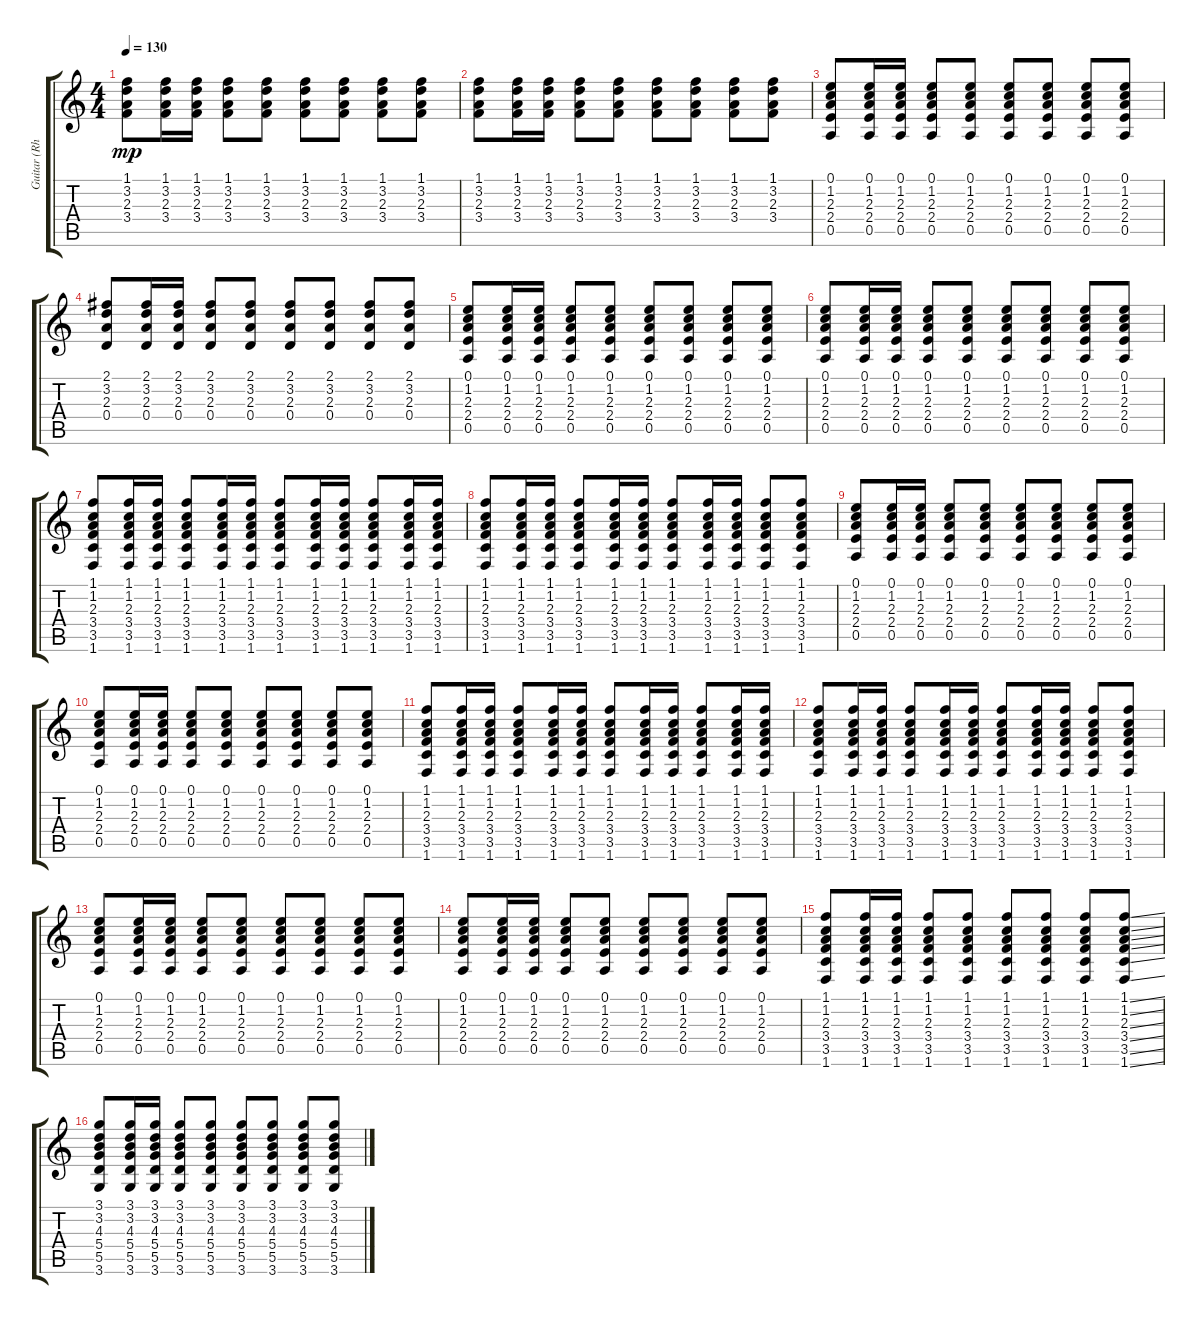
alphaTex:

\track ("Guitar (Rhythm)" "Guitar (Rh") {instrument acousticguitarsteel}
\staff {score tabs}
\tuning (E4 B3 G3 D3 A2 E2) {hide}
\ts (4 4)
\tempo 130
\clef g2
\ks c
(1.1 3.2 2.3 3.4).8{dy mp} (1.1 3.2 2.3 3.4).16 (1.1 3.2 2.3 3.4).16 (1.1 3.2 2.3 3.4).8 (1.1 3.2 2.3 3.4).8 (1.1 3.2 2.3 3.4).8 (1.1 3.2 2.3 3.4).8 (1.1 3.2 2.3 3.4).8 (1.1 3.2 2.3 3.4).8 |
(1.1 3.2 2.3 3.4).8 (1.1 3.2 2.3 3.4).16 (1.1 3.2 2.3 3.4).16 (1.1 3.2 2.3 3.4).8 (1.1 3.2 2.3 3.4).8 (1.1 3.2 2.3 3.4).8 (1.1 3.2 2.3 3.4).8 (1.1 3.2 2.3 3.4).8 (1.1 3.2 2.3 3.4).8 |
(0.1 1.2 2.3 2.4 0.5).8 (0.1 1.2 2.3 2.4 0.5).16 (0.1 1.2 2.3 2.4 0.5).16 (0.1 1.2 2.3 2.4 0.5).8 (0.1 1.2 2.3 2.4 0.5).8 (0.1 1.2 2.3 2.4 0.5).8 (0.1 1.2 2.3 2.4 0.5).8 (0.1 1.2 2.3 2.4 0.5).8 (0.1 1.2 2.3 2.4 0.5).8 |
(2.1 3.2 2.3 0.4).8 (2.1 3.2 2.3 0.4).16 (2.1 3.2 2.3 0.4).16 (2.1 3.2 2.3 0.4).8 (2.1 3.2 2.3 0.4).8 (2.1 3.2 2.3 0.4).8 (2.1 3.2 2.3 0.4).8 (2.1 3.2 2.3 0.4).8 (2.1 3.2 2.3 0.4).8 |
(0.1 1.2 2.3 2.4 0.5).8 (0.1 1.2 2.3 2.4 0.5).16 (0.1 1.2 2.3 2.4 0.5).16 (0.1 1.2 2.3 2.4 0.5).8 (0.1 1.2 2.3 2.4 0.5).8 (0.1 1.2 2.3 2.4 0.5).8 (0.1 1.2 2.3 2.4 0.5).8 (0.1 1.2 2.3 2.4 0.5).8 (0.1 1.2 2.3 2.4 0.5).8 |
(0.1 1.2 2.3 2.4 0.5).8 (0.1 1.2 2.3 2.4 0.5).16 (0.1 1.2 2.3 2.4 0.5).16 (0.1 1.2 2.3 2.4 0.5).8 (0.1 1.2 2.3 2.4 0.5).8 (0.1 1.2 2.3 2.4 0.5).8 (0.1 1.2 2.3 2.4 0.5).8 (0.1 1.2 2.3 2.4 0.5).8 (0.1 1.2 2.3 2.4 0.5).8 |
(1.1 1.2 2.3 3.4 3.5 1.6).8 (1.1 1.2 2.3 3.4 3.5 1.6).16 (1.1 1.2 2.3 3.4 3.5 1.6).16 (1.1 1.2 2.3 3.4 3.5 1.6).8 (1.1 1.2 2.3 3.4 3.5 1.6).16 (1.1 1.2 2.3 3.4 3.5 1.6).16 (1.1 1.2 2.3 3.4 3.5 1.6).8 (1.1 1.2 2.3 3.4 3.5 1.6).16 (1.1 1.2 2.3 3.4 3.5 1.6).16 (1.1 1.2 2.3 3.4 3.5 1.6).8 (1.1 1.2 2.3 3.4 3.5 1.6).16 (1.1 1.2 2.3 3.4 3.5 1.6).16 |
(1.1 1.2 2.3 3.4 3.5 1.6).8 (1.1 1.2 2.3 3.4 3.5 1.6).16 (1.1 1.2 2.3 3.4 3.5 1.6).16 (1.1 1.2 2.3 3.4 3.5 1.6).8 (1.1 1.2 2.3 3.4 3.5 1.6).16 (1.1 1.2 2.3 3.4 3.5 1.6).16 (1.1 1.2 2.3 3.4 3.5 1.6).8 (1.1 1.2 2.3 3.4 3.5 1.6).16 (1.1 1.2 2.3 3.4 3.5 1.6).16 (1.1 1.2 2.3 3.4 3.5 1.6).8 (1.1 1.2 2.3 3.4 3.5 1.6).8 |
(0.1 1.2 2.3 2.4 0.5).8 (0.1 1.2 2.3 2.4 0.5).16 (0.1 1.2 2.3 2.4 0.5).16 (0.1 1.2 2.3 2.4 0.5).8 (0.1 1.2 2.3 2.4 0.5).8 (0.1 1.2 2.3 2.4 0.5).8 (0.1 1.2 2.3 2.4 0.5).8 (0.1 1.2 2.3 2.4 0.5).8 (0.1 1.2 2.3 2.4 0.5).8 |
(0.1 1.2 2.3 2.4 0.5).8 (0.1 1.2 2.3 2.4 0.5).16 (0.1 1.2 2.3 2.4 0.5).16 (0.1 1.2 2.3 2.4 0.5).8 (0.1 1.2 2.3 2.4 0.5).8 (0.1 1.2 2.3 2.4 0.5).8 (0.1 1.2 2.3 2.4 0.5).8 (0.1 1.2 2.3 2.4 0.5).8 (0.1 1.2 2.3 2.4 0.5).8 |
(1.1 1.2 2.3 3.4 3.5 1.6).8 (1.1 1.2 2.3 3.4 3.5 1.6).16 (1.1 1.2 2.3 3.4 3.5 1.6).16 (1.1 1.2 2.3 3.4 3.5 1.6).8 (1.1 1.2 2.3 3.4 3.5 1.6).16 (1.1 1.2 2.3 3.4 3.5 1.6).16 (1.1 1.2 2.3 3.4 3.5 1.6).8 (1.1 1.2 2.3 3.4 3.5 1.6).16 (1.1 1.2 2.3 3.4 3.5 1.6).16 (1.1 1.2 2.3 3.4 3.5 1.6).8 (1.1 1.2 2.3 3.4 3.5 1.6).16 (1.1 1.2 2.3 3.4 3.5 1.6).16 |
(1.1 1.2 2.3 3.4 3.5 1.6).8 (1.1 1.2 2.3 3.4 3.5 1.6).16 (1.1 1.2 2.3 3.4 3.5 1.6).16 (1.1 1.2 2.3 3.4 3.5 1.6).8 (1.1 1.2 2.3 3.4 3.5 1.6).16 (1.1 1.2 2.3 3.4 3.5 1.6).16 (1.1 1.2 2.3 3.4 3.5 1.6).8 (1.1 1.2 2.3 3.4 3.5 1.6).16 (1.1 1.2 2.3 3.4 3.5 1.6).16 (1.1 1.2 2.3 3.4 3.5 1.6).8 (1.1 1.2 2.3 3.4 3.5 1.6).8 |
(0.1 1.2 2.3 2.4 0.5).8 (0.1 1.2 2.3 2.4 0.5).16 (0.1 1.2 2.3 2.4 0.5).16 (0.1 1.2 2.3 2.4 0.5).8 (0.1 1.2 2.3 2.4 0.5).8 (0.1 1.2 2.3 2.4 0.5).8 (0.1 1.2 2.3 2.4 0.5).8 (0.1 1.2 2.3 2.4 0.5).8 (0.1 1.2 2.3 2.4 0.5).8 |
(0.1 1.2 2.3 2.4 0.5).8 (0.1 1.2 2.3 2.4 0.5).16 (0.1 1.2 2.3 2.4 0.5).16 (0.1 1.2 2.3 2.4 0.5).8 (0.1 1.2 2.3 2.4 0.5).8 (0.1 1.2 2.3 2.4 0.5).8 (0.1 1.2 2.3 2.4 0.5).8 (0.1 1.2 2.3 2.4 0.5).8 (0.1 1.2 2.3 2.4 0.5).8 |
(1.1 1.2 2.3 3.4 3.5 1.6).8 (1.1 1.2 2.3 3.4 3.5 1.6).16 (1.1 1.2 2.3 3.4 3.5 1.6).16 (1.1 1.2 2.3 3.4 3.5 1.6).8 (1.1 1.2 2.3 3.4 3.5 1.6).8 (1.1 1.2 2.3 3.4 3.5 1.6).8 (1.1 1.2 2.3 3.4 3.5 1.6).8 (1.1 1.2 2.3 3.4 3.5 1.6).8 (1.1{ss} 1.2{ss} 2.3{ss} 3.4{ss} 3.5{ss} 1.6{ss}).8 |
(3.1 3.2 4.3 5.4 5.5 3.6).8 (3.1 3.2 4.3 5.4 5.5 3.6).16 (3.1 3.2 4.3 5.4 5.5 3.6).16 (3.1 3.2 4.3 5.4 5.5 3.6).8 (3.1 3.2 4.3 5.4 5.5 3.6).8 (3.1 3.2 4.3 5.4 5.5 3.6).8 (3.1 3.2 4.3 5.4 5.5 3.6).8 (3.1 3.2 4.3 5.4 5.5 3.6).8 (3.1 3.2 4.3 5.4 5.5 3.6).8
